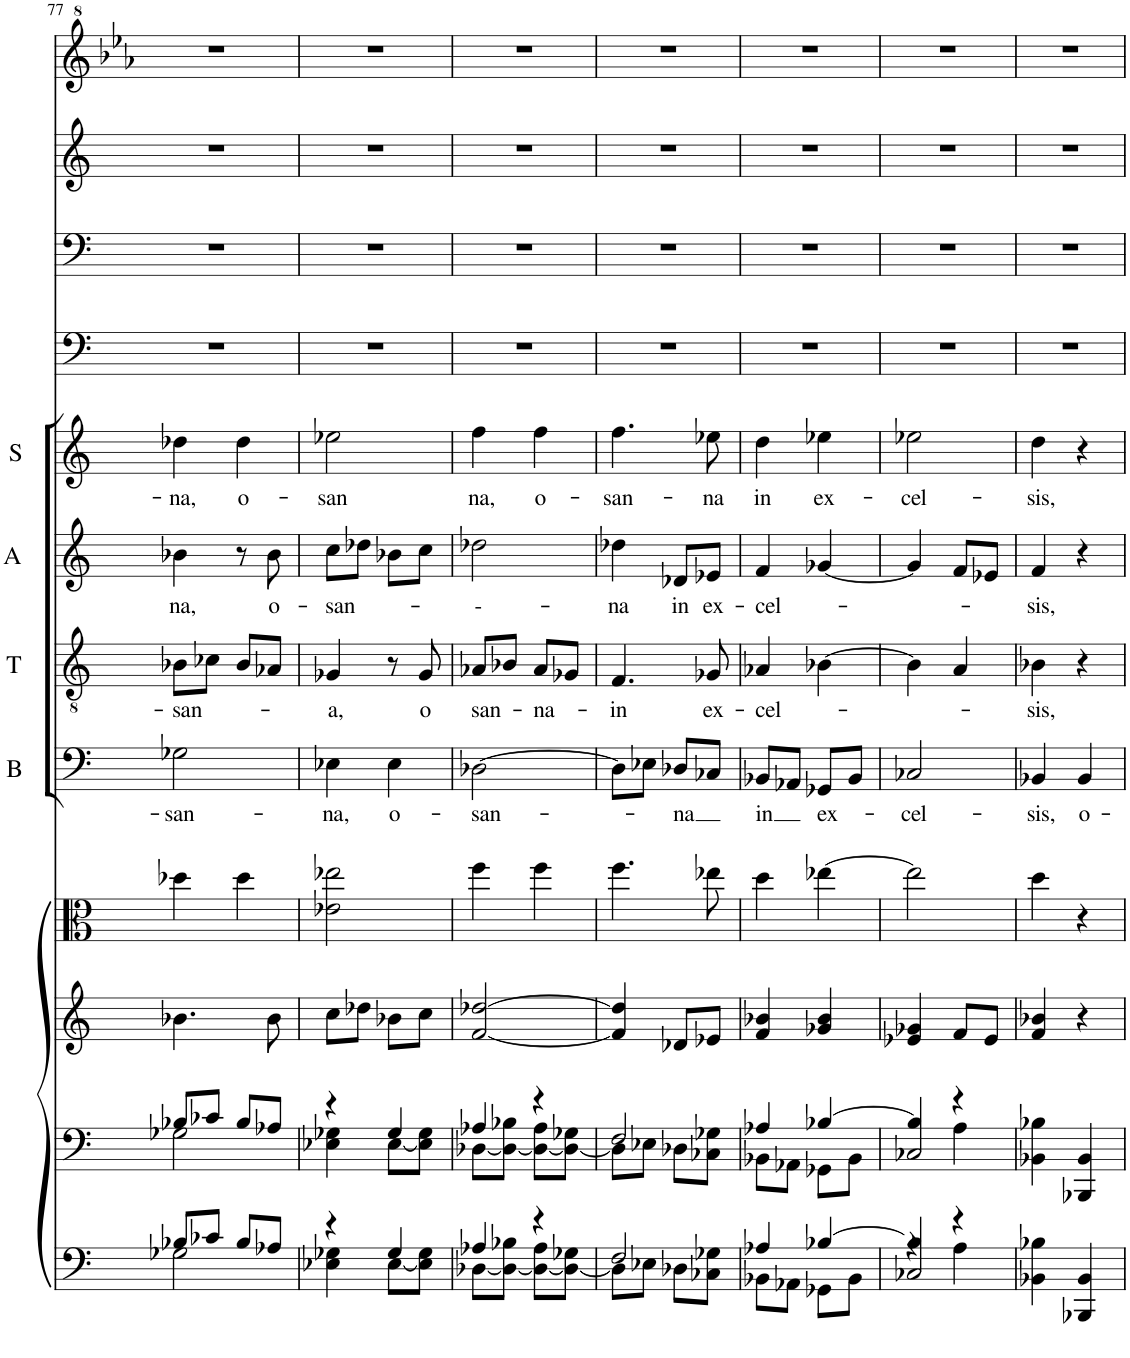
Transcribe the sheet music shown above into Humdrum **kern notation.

**kern	**kern	**kern	**kern	**kern	**text	**kern	**text	**kern	**text	**kern	**text	**kern	**kern	**kern	**kern
*part12	*part11	*part10	*part9	*part8	*part8	*part7	*part7	*part6	*part6	*part5	*part5	*part4	*part3	*part2	*part1
*staff12	*staff11	*staff10	*staff9	*staff8	*staff8	*staff7	*staff7	*staff6	*staff6	*staff5	*staff5	*staff4	*staff3	*staff2	*staff1
*I"Pauke	*I"Kontrabasse	*I"Synthesizer Strings-R2	*I"Bratschen	*I"Bass	*	*I"Tenor	*	*I"Alt	*	*I"Sopran	*	*I"Bass Solo	*I"Tenor Solo	*I"Alt Solo	*I"Sopran Solo
*	*	*I'Str	*	*I'B	*	*I'T	*	*I'A	*	*I'S	*	*	*	*	*
!!LO:PB:g=z
*clefF4	*clefF4	*clefG2	*clefC3	*clefF4	*	*clefGv2	*	*clefG2	*	*clefG2	*	*clefF4	*clefF4	*clefG2	*clefG^2
*	*	*	*	*	*	*ITrd7c12	*	*ITrd1c2	*	*	*	*	*	*ITrd4c7	*ITrd-7c-12
*k[]	*k[]	*k[]	*k[]	*k[]	*	*k[]	*	*k[]	*	*k[]	*	*k[]	*k[]	*k[]	*k[b-e-a-]
*M2/4	*M2/4	*M2/4	*M2/4	*M2/4	*	*M2/4	*	*M2/4	*	*M2/4	*	*M2/4	*M2/4	*M2/4	*M2/4
=77	=77	=77	=77	=77	=77	=77	=77	=77	=77	=77	=77	=77	=77	=77	=77
*^	*^	*	*	*	*	*	*	*	*	*	*	*	*	*	*
!	!	!	!	!	!	!	!LO:LY:b	!	!LO:LY:b	!	!LO:LY:b	!	!LO:LY:b	!	!	!	!
8B-X/L	2G-X\	8B-X/L	2G-X\	4.b-X\	4dd-X\	2G-X\	-san-	8B-X\L	-san-	4b-X\	na,	4dd-X\	-na,	2r	2r	2r	2r
8c-X/J	.	8c-X/J	.	.	.	.	.	8c-X\J	.	.	.	.	.	.	.	.	.
!	!	!	!	!	!	!	!	!	!	!	!	!	!LO:LY:b	!	!	!	!
8B-/L	.	8B-/L	.	.	4dd-\	.	.	8B-/L	.	8r	.	4dd-\	o-	.	.	.	.
!	!	!	!	!	!	!	!	!	!	!	!LO:LY:b	!	!	!	!	!	!
8A-X/J	.	8A-X/J	.	8b-\	.	.	.	8A-X/J	.	8b-\	o-	.	.	.	.	.	.
=78	=78	=78	=78	=78	=78	=78	=78	=78	=78	=78	=78	=78	=78	=78	=78	=78	=78
!	!	!	!	!	!	!	!LO:LY:b	!	!LO:LY:b	!	!LO:LY:b	!	!LO:LY:b	!	!	!	!
4r	4E-X\ 4G-X\	4r	4E-X\ 4G-X\	8cc\L	2e-X\ 2ee-X\	4E-X\	-na,	4G-X/	-a,	8cc\L	-san-	2ee-X\	-san	2r	2r	2r	2r
.	.	.	.	8dd-X\J	.	.	.	.	.	8dd-X\J	.	.	.	.	.	.	.
!	!	!	!	!	!	!	!LO:LY:b	!	!	!	!	!	!	!	!	!	!
4G-/	[8E-\L	4G-/	[8E-\L	8b-X\L	.	4E-\	o-	8r	.	8b-X\L	.	.	.	.	.	.	.
!	!	!	!	!	!	!	!	!	!LO:LY:b	!	!	!	!	!	!	!	!
.	8E-\] 8G-\J	.	8E-\] 8G-\J	8cc\J	.	.	.	8G-/	o	8cc\J	.	.	.	.	.	.	.
=79	=79	=79	=79	=79	=79	=79	=79	=79	=79	=79	=79	=79	=79	=79	=79	=79	=79
!	!	!	!	!	!	!	!LO:LY:b	!	!LO:LY:b	!	!LO:LY:b	!	!LO:LY:b	!	!	!	!
4A-X/	[8D-X\L	4A-X/	[8D-X\L	[2f/ [2dd-X/	4ff\	[2D-X\	-san-	8A-X/L	-san-	2dd-X\	---	4ff\	na,	2r	2r	2r	2r
.	8D-\_ 8B-X\J	.	8D-\_ 8B-X\J	.	.	.	.	8B-X/J	.	.	.	.	.	.	.	.	.
!	!	!	!	!	!	!	!	!	!LO:LY:b	!	!	!	!LO:LY:b	!	!	!	!
4r	8D-\_ 8A-\L	4r	8D-\_ 8A-\L	.	4ff\	.	.	8A-/L	-na-	.	.	4ff\	o-	.	.	.	.
.	8D-\_ 8G-X\J	.	8D-\_ 8G-X\J	.	.	.	.	8G-X/J	.	.	.	.	.	.	.	.	.
=80	=80	=80	=80	=80	=80	=80	=80	=80	=80	=80	=80	=80	=80	=80	=80	=80	=80
!	!	!	!	!	!	!	!	!	!LO:LY:b	!	!LO:LY:b	!	!LO:LY:b	!	!	!	!
2F/	8D-\L]	2F/	8D-\L]	4f/] 4dd-/]	4.ff\	8D-\L]	.	4.F/	-in	4dd-X\	-na	4.ff\	-san-	2r	2r	2r	2r
.	8E-X\J	.	8E-X\J	.	.	8E-X\J	.	.	.	.	.	.	.	.	.	.	.
!	!	!	!	!	!	!	!LO:LY:b	!	!	!	!LO:LY:b	!	!	!	!	!	!
.	8D-X\L	.	8D-X\L	8d-X/L	.	8D-X/L	-na	.	.	8d-X/L	in	.	.	.	.	.	.
!	!	!	!	!	!	!	!	!	!LO:LY:b	!	!LO:LY:b	!	!LO:LY:b	!	!	!	!
.	8C-X\ 8G-X\J	.	8C-X\ 8G-X\J	8e-X/J	8ee-X\	8C-X/J	.	8G-X/	ex-	8e-X/J	ex-	8ee-X\	-na	.	.	.	.
=81	=81	=81	=81	=81	=81	=81	=81	=81	=81	=81	=81	=81	=81	=81	=81	=81	=81
!	!	!	!	!	!	!	!LO:LY:b	!	!LO:LY:b	!	!LO:LY:b	!	!LO:LY:b	!	!	!	!
4A-X/	8BB-X\L	4A-X/	8BB-X\L	4f/ 4b-X/	4dd\	8BB-X/L	in	4A-X/	-cel-	4f/	-cel-	4dd\	in	2r	2r	2r	2r
.	8AA-X\J	.	8AA-X\J	.	.	8AA-X/J	.	.	.	.	.	.	.	.	.	.	.
!	!	!	!	!	!	!	!LO:LY:b	!	!	!	!	!	!LO:LY:b	!	!	!	!
[4B-X/	8GG-X\L	[4B-X/	8GG-X\L	4g-X/ 4b-/	[4ee-X\	8GG-X/L	ex-	[4B-X\	.	[4g-X/	.	4ee-X\	ex-	.	.	.	.
.	8BB-\J	.	8BB-\J	.	.	8BB-/J	.	.	.	.	.	.	.	.	.	.	.
=82	=82	=82	=82	=82	=82	=82	=82	=82	=82	=82	=82	=82	=82	=82	=82	=82	=82
*	*^	*	*^	*	*	*	*	*	*	*	*	*	*	*	*	*	*
!	!	!	!	!	!	!	!	!	!LO:LY:b	!	!	!	!	!	!LO:LY:b	!	!	!	!
4B-/]	4r	2C-X/	4B-/]	4ryy	2C-X/	4e-X/ 4g-X/	2ee-\]	2C-X/	-cel-	4B-\]	.	4g-/]	.	2ee-X\	-cel-	2r	2r	2r	2r
4r	4A\	.	4r	4A\	.	8f/L	.	.	.	4A/	.	8f/L	.	.	.	.	.	.	.
.	.	.	.	.	.	8e-/J	.	.	.	.	.	8e-X/J	.	.	.	.	.	.	.
*v	*v	*v	*	*	*	*	*	*	*	*	*	*	*	*	*	*	*	*	*
*	*v	*v	*v	*	*	*	*	*	*	*	*	*	*	*	*	*	*
=83	=83	=83	=83	=83	=83	=83	=83	=83	=83	=83	=83	=83	=83	=83	=83
!	!	!	!	!	!LO:LY:b	!	!LO:LY:b	!	!LO:LY:b	!	!LO:LY:b	!	!	!	!
4BB-X\ 4B-X\	4BB-X\ 4B-X\	4f/ 4b-X/	4dd\	4BB-X/	-sis,	4B-X\	-sis,	4f/	-sis,	4dd\	-sis,	2r	2r	2r	2r
!	!	!	!	!	!LO:LY:b	!	!	!	!	!	!	!	!	!	!
4BBB-X/ 4BB-/	4BBB-X/ 4BB-/	4r	4r	4BB-/	o-	4r	.	4r	.	4r	.	.	.	.	.
=	=	=	=	=	=	=	=	=	=	=	=	=	=	=	=
*-	*-	*-	*-	*-	*-	*-	*-	*-	*-	*-	*-	*-	*-	*-	*-
